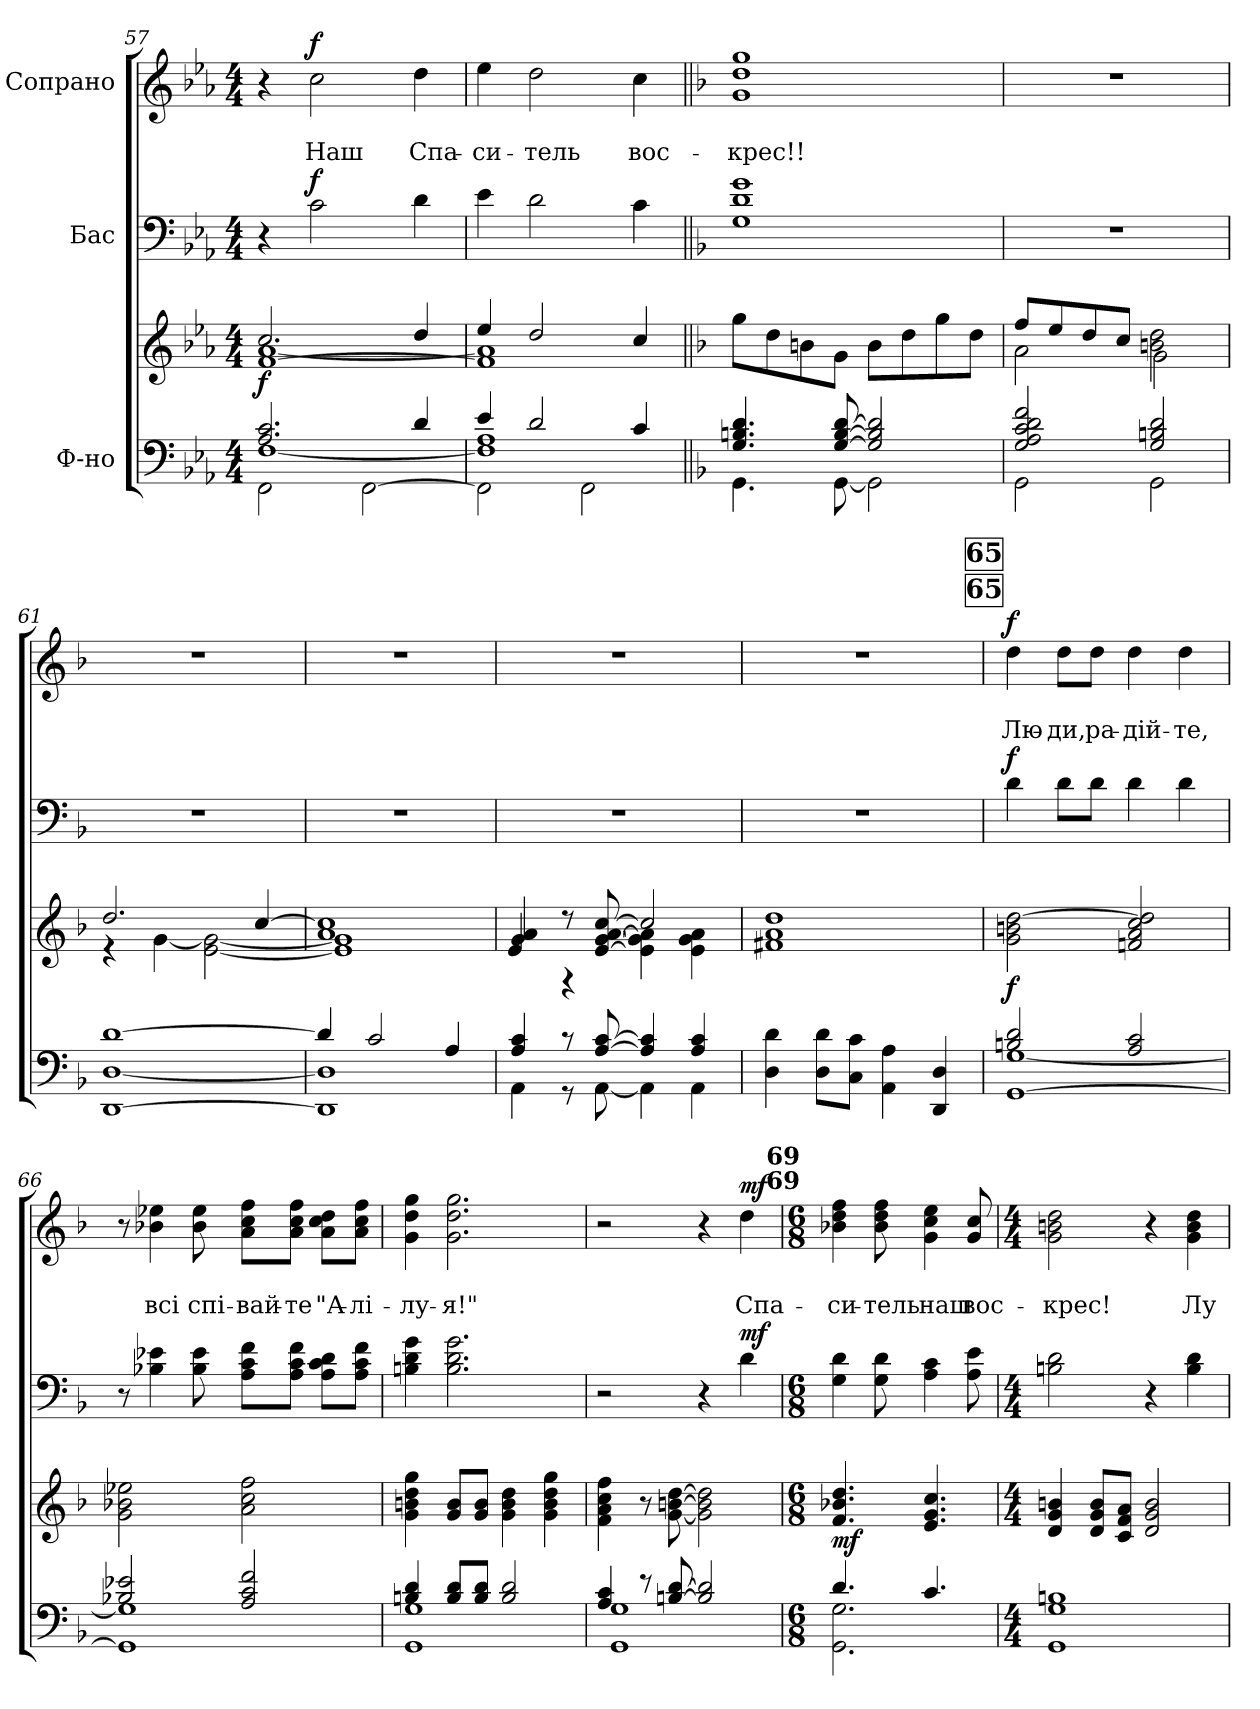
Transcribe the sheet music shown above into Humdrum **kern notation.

**kern	**kern	**dynam	**kern	**dynam	**kern	**text	**text	**dynam
*part3	*part3	*part3	*part2	*part2	*part1	*part1	*part1	*part1
*staff4	*staff3	*staff3/4	*staff2	*staff2	*staff1	*staff1	*staff1	*staff1
*I"Ф-но	*	*	*I"Бас	*	*I"Сопрано	*	*	*
!!LO:PB:g=z
*clefF4	*clefG2	*	*clefF4	*	*clefG2	*	*	*
*k[b-e-a-]	*k[b-e-a-]	*	*k[b-e-a-]	*	*k[b-e-a-]	*	*	*
*M4/4	*M4/4	*	*M4/4	*	*M4/4	*	*	*
=57	=57	=57	=57	=57	=57	=57	=57	=57
*^	*^	*	*	*	*	*	*	*
*	*^	*	*^	*	*	*	*	*	*	*
!	!	!	!	!	!	!LO:DY:a=2	!	!	!	!	!	!
2.A-/ 2.c/	[1F	2FF\	2.cc/	[1a-	[1f	f	4r	.	4r	.	.	.
!	!	!	!	!	!	!	!	!LO:DY:a	!	!	!LO:LY:b	!LO:DY:a
.	.	.	.	.	.	.	2c\	f	2cc\	.	Наш	f
.	.	[2FF\	.	.	.	.	.	.	.	.	.	.
!	!	!	!	!	!	!	!	!	!	!	!LO:LY:b	!
4d/	.	.	4dd/	.	.	.	4d\	.	4dd\	.	Спа-	.
=58	=58	=58	=58	=58	=58	=58	=58	=58	=58	=58	=58	=58
!	!	!	!	!	!	!	!	!	!	!	!LO:LY:b	!
4e-/	1F] 1A-	2FF\]	4ee-/	1a-]	1f]	.	4e-\	.	4ee-\	.	-си-	.
!	!	!	!	!	!	!	!	!	!	!	!LO:LY:b	!
2d/	.	.	2dd/	.	.	.	2d\	.	2dd\	.	-тель	.
.	.	2FF\	.	.	.	.	.	.	.	.	.	.
!	!	!	!	!	!	!	!	!	!	!	!LO:LY:b	!
4c/	.	.	4cc/	.	.	.	4c\	.	4cc\	.	вос-	.
*v	*v	*v	*	*	*	*	*	*	*	*	*	*
*	*v	*v	*v	*	*	*	*	*	*	*
=59||	=59||	=59||	=59||	=59||	=59||	=59||	=59||	=59||
*k[b-]	*k[b-]	*	*k[b-]	*	*k[b-]	*	*	*
*^	*	*	*	*	*	*	*	*
!	!	!	!	!	!	!	!	!LO:LY:b	!
4.G/ 4.Bn/ 4.d/	4.GG\	8gg\L	.	1G 1d 1g	.	1g 1dd 1gg	.	-крес!!	.
.	.	8dd\	.	.	.	.	.	.	.
.	.	8bn\	.	.	.	.	.	.	.
[8G/ [8B/ [8d/	[8GG\	8g\J	.	.	.	.	.	.	.
2G/] 2B/] 2d/]	2GG\]	8b\L	.	.	.	.	.	.	.
.	.	8dd\	.	.	.	.	.	.	.
.	.	8gg\	.	.	.	.	.	.	.
.	.	8dd\J	.	.	.	.	.	.	.
=60	=60	=60	=60	=60	=60	=60	=60	=60	=60
*	*	*^	*	*	*	*	*	*	*
2G/ 2A/ 2c/ 2d/ 2f/	2GG\	8ff/L	2a\	.	1r	.	1r	.	.	.
.	.	8ee/	.	.	.	.	.	.	.	.
.	.	8dd/	.	.	.	.	.	.	.	.
.	.	8cc/J	.	.	.	.	.	.	.	.
2G/ 2Bn/ 2d/	2GG\	2bn\ 2dd\	2g\	.	.	.	.	.	.	.
=61	=61	=61	=61	=61	=61	=61	=61	=61	=61	=61
*	*^	*	*	*	*	*	*	*	*	*
[1d	[1D	[1DD	2.dd/	4r	.	1r	.	1r	.	.	.
.	.	.	.	[4g\	.	.	.	.	.	.	.
.	.	.	.	[2e\ 2g\_	.	.	.	.	.	.	.
.	.	.	[4cc/	.	.	.	.	.	.	.	.
!!LO:LB:g=z
=62	=62	=62	=62	=62	=62	=62	=62	=62	=62	=62	=62
4d/]	1D]	1DD]	1a 1cc]	1e] 1g]	.	1r	.	1r	.	.	.
2c/	.	.	.	.	.	.	.	.	.	.	.
4A/	.	.	.	.	.	.	.	.	.	.	.
*	*v	*v	*	*	*	*	*	*	*	*	*
=63	=63	=63	=63	=63	=63	=63	=63	=63	=63	=63
4A/ 4c/	4AA\	4g/ 4a/	4e/	.	1r	.	1r	.	.	.
8r	8r	8r	4r	.	.	.	.	.	.	.
[8A/ [8c/	[8AA\	[8e/ [8g/ [8a/ [8cc/	.	.	.	.	.	.	.	.
4A/] 4c/]	4AA\]	2cc/]	4e\] 4g\] 4a\]	.	.	.	.	.	.	.
4A/ 4c/	4AA\	.	4e\ 4g\ 4a\	.	.	.	.	.	.	.
*v	*v	*	*	*	*	*	*	*	*	*
*	*v	*v	*	*	*	*	*	*	*
=64	=64	=64	=64	=64	=64	=64	=64	=64
4D\ 4d\	1f#X 1a 1dd	.	1r	.	1r	.	.	.
8D\ 8d\L	.	.	.	.	.	.	.	.
8C\ 8c\J	.	.	.	.	.	.	.	.
4AA\ 4A\	.	.	.	.	.	.	.	.
4DD/ 4D/	.	.	.	.	.	.	.	.
!!LO:REH:place=s1:a:t=65
!!LO:REH:place=s1:b:t=65
=65	=65	=65	=65	=65	=65	=65	=65	=65
*^	*	*	*	*	*	*	*	*
*	*^	*	*	*	*	*	*	*	*
!	!	!	!	!LO:DY:b	!	!LO:DY:a	!	!	!LO:LY:b	!LO:DY:a
2Bn/ 2d/	[1G	[1GG	2g\ 2bn\ [2dd\	f	4d\	f	4dd\	.	Лю-	f
!	!	!	!	!	!	!	!	!	!LO:LY:b	!
.	.	.	.	.	8d\L	.	8dd\L	.	-ди,	.
!	!	!	!	!	!	!	!	!	!LO:LY:b	!
.	.	.	.	.	8d\J	.	8dd\J	.	ра-	.
!	!	!	!	!	!	!	!	!	!LO:LY:b	!
2A/ 2c/	.	.	2fn/ 2a/ 2cc/ 2dd/]	.	4d\	.	4dd\	.	-дій-	.
!	!	!	!	!	!	!	!	!	!LO:LY:b	!
.	.	.	.	.	4d\	.	4dd\	.	-те,	.
!!LO:LB:g=z
=66	=66	=66	=66	=66	=66	=66	=66	=66	=66	=66
2B-X/ 2e-X/	1G]	1GG]	2g\ 2b-X\ 2ee-X\	.	8r	.	8r	.	.	.
!	!	!	!	!	!	!	!	!	!LO:LY:b	!
.	.	.	.	.	4B-X\ 4e-X\	.	4b-X\ 4ee-X\	.	всі	.
!	!	!	!	!	!	!	!	!	!LO:LY:b	!
.	.	.	.	.	8B-\ 8e-\	.	8b-\ 8ee-\	.	спі-	.
!	!	!	!	!	!	!	!	!	!LO:LY:b	!
2A/ 2c/ 2f/	.	.	2a\ 2cc\ 2ff\	.	8A\ 8c\ 8f\L	.	8a\ 8cc\ 8ff\L	.	-вай-	.
!	!	!	!	!	!	!	!	!	!LO:LY:b	!
.	.	.	.	.	8A\ 8c\ 8f\J	.	8a\ 8cc\ 8ff\J	.	-те	.
!	!	!	!	!	!	!	!	!	!LO:LY:b	!
.	.	.	.	.	8A\ 8c\ 8d\L	.	8a\ 8cc\ 8dd\L	.	"А-	.
!	!	!	!	!	!	!	!	!	!LO:LY:b	!
.	.	.	.	.	8A\ 8c\ 8f\J	.	8a\ 8cc\ 8ff\J	.	-лі-	.
*	*v	*v	*	*	*	*	*	*	*	*
=67	=67	=67	=67	=67	=67	=67	=67	=67	=67
!	!	!	!	!	!	!	!	!LO:LY:b	!
4Bn/ 4d/	1GG 1G	4g\ 4bn\ 4dd\ 4gg\	.	4Bn\ 4d\ 4g\	.	4g\ 4dd\ 4gg\	.	-лу-	.
!	!	!	!	!	!	!	!	!LO:LY:b	!
8B/ 8d/L	.	8g/ 8b/L	.	2.B\ 2.d\ 2.g\	.	2.g\ 2.dd\ 2.gg\	.	-я!"	.
8B/ 8d/J	.	8g/ 8b/J	.	.	.	.	.	.	.
2B/ 2d/	.	4g\ 4b\ 4dd\	.	.	.	.	.	.	.
.	.	4g\ 4b\ 4dd\ 4gg\	.	.	.	.	.	.	.
=68	=68	=68	=68	=68	=68	=68	=68	=68	=68
4A/ 4c/	1GG 1G	4f\ 4a\ 4cc\ 4ff\	.	2r	.	2r	.	.	.
8r	.	8r	.	.	.	.	.	.	.
[8Bn/ [8d/	.	[8g\ [8bn\ [8dd\	.	.	.	.	.	.	.
2B/] 2d/]	.	2g\] 2b\] 2dd\]	.	4r	.	4r	.	.	.
!	!	!	!	!	!LO:DY:a	!	!	!LO:LY:b	!LO:DY:a
.	.	.	.	4d\	mf	4dd\	.	Спа-	mf
!!LO:PB:g=z
!!LO:REH:place=s1:a:enc=none:fs=14:t=69
!!LO:REH:place=s1:b:enc=none:fs=14:t=69
=69	=69	=69	=69	=69	=69	=69	=69	=69	=69
*M6/8	*	*M6/8	*	*M6/8	*	*M6/8	*	*	*
!	!	!	!LO:DY:a=2	!	!	!	!	!LO:LY:b	!
4.d/	2.GG\ 2.G\	4.f/ 4.b-X/ 4.dd/	mf	4G\ 4d\	.	4b-X\ 4dd\ 4ff\	.	-си-	.
!	!	!	!	!	!	!	!	!LO:LY:b	!
.	.	.	.	8G\ 8d\	.	8b-\ 8dd\ 8ff\	.	-тель	.
!	!	!	!	!	!	!	!	!LO:LY:b	!
4.c/	.	4.e/ 4.g/ 4.cc/	.	4A\ 4c\	.	4g\ 4cc\ 4ee\	.	наш	.
!	!	!	!	!	!	!	!	!LO:LY:b	!
.	.	.	.	8A\ 8e\	.	8g/ 8cc/	.	вос-	.
*v	*v	*	*	*	*	*	*	*	*
=70	=70	=70	=70	=70	=70	=70	=70	=70
*M4/4	*M4/4	*	*M4/4	*	*M4/4	*	*	*
!	!	!	!	!	!	!	!LO:LY:b	!
1GG 1G 1Bn	4d/ 4g/ 4bn/	.	2Bn\ 2d\	.	2g\ 2bn\ 2dd\	.	-крес!	.
.	8d/ 8g/ 8b/L	.	.	.	.	.	.	.
.	8c/ 8f/ 8a/J	.	.	.	.	.	.	.
.	2d/ 2g/ 2b/	.	4r	.	4r	.	.	.
!	!	!	!	!	!	!	!LO:LY:b	!
.	.	.	4B\ 4d\	.	4g\ 4b\ 4dd\	.	Лу-	.
=	=	=	=	=	=	=	=	=
*-	*-	*-	*-	*-	*-	*-	*-	*-
